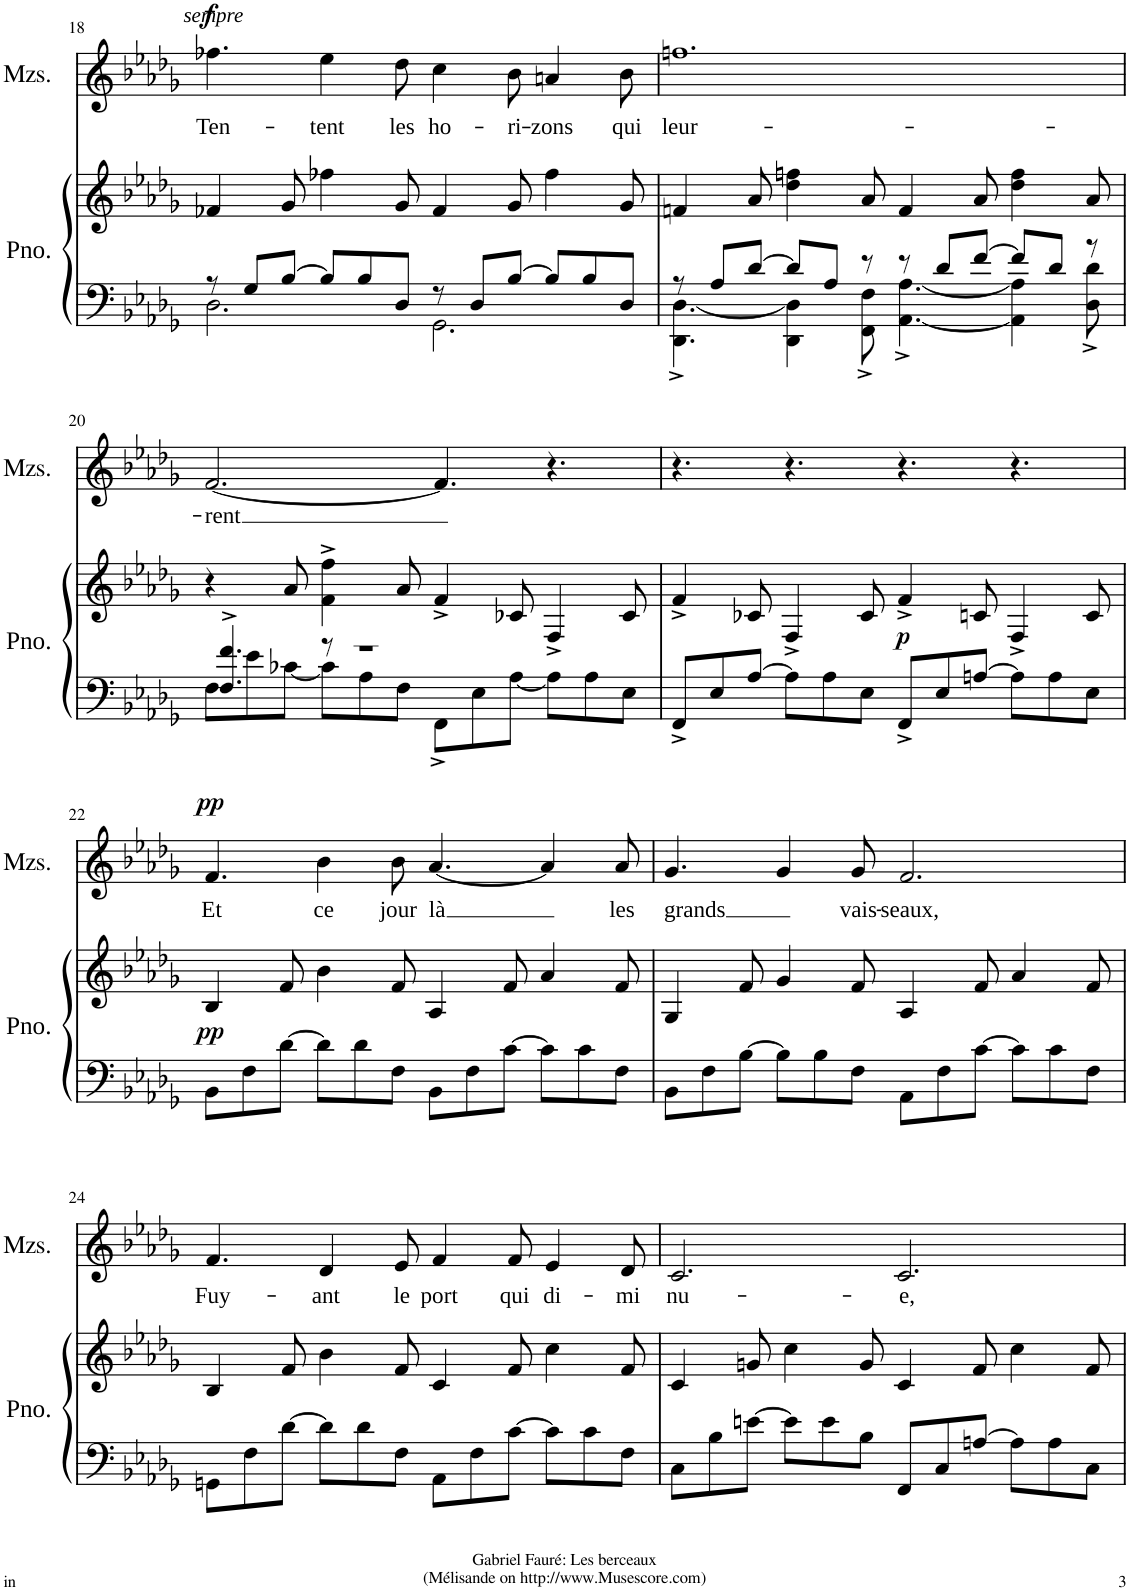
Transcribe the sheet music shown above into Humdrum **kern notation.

**kern	**kern	**dynam	**kern	**text	**dynam
*part2	*part2	*part2	*part1	*part1	*part1
*staff3	*staff2	*staff2/3	*staff1	*staff1	*staff1
*I"Piano	*	*	*I"Mezzo	*	*
*I'Pno.	*	*	*	*	*
!!LO:PB:g=z
*clefF4	*clefG2	*	*clefG2	*	*
*k[b-e-a-d-g-]	*k[b-e-a-d-g-]	*	*k[b-e-a-d-g-]	*	*
*M12/8	*M12/8	*	*M12/8	*	*
=18	=18	=18	=18	=18	=18
*^	*	*	*	*	*
!	!	!	!	!	!LO:LY:b	!LO:DY:a
!	!	!	!	!	!	!LO:DY:n=1:a
8r	2.D-\	4f-X/	.	4.ff-X\	Ten-	f other-dynamics
8G-/L	.	.	.	.	.	.
[8B-/J	.	8g-/	.	.	.	.
!	!	!	!	!	!LO:LY:b	!
8B-/L]	.	4ff-X\	.	4ee-\	tent	.
8B-/	.	.	.	.	.	.
!	!	!	!	!	!LO:LY:b	!
8D-/J	.	8g-/	.	8dd-\	les	.
!	!	!	!	!	!LO:LY:b	!
8r	2.GG-\	4f-/	.	4cc\	ho-	.
8D-/L	.	.	.	.	.	.
!	!	!	!	!	!LO:LY:b	!
[8B-/J	.	8g-/	.	8b-\	-ri-	.
!	!	!	!	!	!LO:LY:b	!
8B-/L]	.	4ff-\	.	4an/	-zons	.
8B-/	.	.	.	.	.	.
!	!	!	!	!	!LO:LY:b	!
8D-/J	.	8g-/	.	8b-\	qui	.
=19	=19	=19	=19	=19	=19	=19
!	!	!	!	!	!LO:LY:b	!
8r	4.DD-\^ [4.D-\^	4fn/	.	1.ffn	leur-	.
8A-/L	.	.	.	.	.	.
[8d-/J	.	8a-/	.	.	.	.
8d-/L]	4DD-\ 4D-\]	4dd-\ 4ffn\	.	.	.	.
8A-/J	.	.	.	.	.	.
8r	8FF\^ 8F\^	8a-/	.	.	.	.
8r	[4.AA-\^ [4.A-\^	4f/	.	.	.	.
8d-/L	.	.	.	.	.	.
[8f/J	.	8a-/	.	.	.	.
8f/L]	4AA-\] 4A-\]	4dd-\ 4ff\	.	.	.	.
8d-/J	.	.	.	.	.	.
8r	8D-\^ 8d-\^	8a-/	.	.	.	.
!!LO:LB:g=z
=20	=20	=20	=20	=20	=20	=20
!	!	!	!	!	!LO:LY:b	!
4.F/^ 4.f/^	8F\L	4r	.	[2.f/	-rent	.
.	8e-\	.	.	.	.	.
.	[8c-X\J	8a-/	.	.	.	.
8r	8c-\L]	4f\^ 4ff\^	.	.	.	.
1r	8A-\	.	.	.	.	.
.	8F\J	8a-/	.	.	.	.
.	8FF^\L	4f^/	.	4.f/]	.	.
.	8E-\	.	.	.	.	.
.	[8A-\J	8c-X/	.	.	.	.
.	8A-\L]	4F^/	.	4.r	.	.
.	8A-\	.	.	.	.	.
.	8E-\J	8c-/	.	.	.	.
*v	*v	*	*	*	*	*
=21	=21	=21	=21	=21	=21
8FF^/L	4f^/	.	4.r	.	.
8E-/	.	.	.	.	.
[8A-/J	8c-X/	.	.	.	.
8A-\L]	4F^/	.	4.r	.	.
8A-\	.	.	.	.	.
8E-\J	8c-/	.	.	.	.
!	!	!LO:DY:b	!	!	!
8FF^/L	4f^/	p	4.r	.	.
8E-/	.	.	.	.	.
[8An/J	8cn/	.	.	.	.
8A\L]	4F^/	.	4.r	.	.
8A\	.	.	.	.	.
8E-\J	8c/	.	.	.	.
!!LO:LB:g=z
=22	=22	=22	=22	=22	=22
!	!	!LO:DY:a=2	!	!LO:LY:b	!LO:DY:a
8BB-\L	4B-/	pp	4.f/	Et	pp
8F\	.	.	.	.	.
[8d-\J	8f/	.	.	.	.
!	!	!	!	!LO:LY:b	!
8d-\L]	4b-\	.	4b-\	ce	.
8d-\	.	.	.	.	.
!	!	!	!	!LO:LY:b	!
8F\J	8f/	.	8b-\	jour	.
!	!	!	!	!LO:LY:b	!
8BB-\L	4A-/	.	[4.a-/	là	.
8F\	.	.	.	.	.
[8c\J	8f/	.	.	.	.
8c\L]	4a-/	.	4a-/]	.	.
8c\	.	.	.	.	.
!	!	!	!	!LO:LY:b	!
8F\J	8f/	.	8a-/	les	.
=23	=23	=23	=23	=23	=23
!	!	!	!	!LO:LY:b	!
8BB-\L	4G-/	.	4.g-/	grands	.
8F\	.	.	.	.	.
[8B-\J	8f/	.	.	.	.
8B-\L]	4g-/	.	4g-/	.	.
8B-\	.	.	.	.	.
!	!	!	!	!LO:LY:b	!
8F\J	8f/	.	8g-/	vais-	.
!	!	!	!	!LO:LY:b	!
8AA-\L	4A-/	.	2.f/	-seaux,	.
8F\	.	.	.	.	.
[8c\J	8f/	.	.	.	.
8c\L]	4a-/	.	.	.	.
8c\	.	.	.	.	.
8F\J	8f/	.	.	.	.
!!LO:LB:g=z
=24	=24	=24	=24	=24	=24
!	!	!	!	!LO:LY:b	!
8GGn\L	4B-/	.	4.f/	Fuy-	.
8F\	.	.	.	.	.
[8d-\J	8f/	.	.	.	.
!	!	!	!	!LO:LY:b	!
8d-\L]	4b-\	.	4d-/	-ant	.
8d-\	.	.	.	.	.
!	!	!	!	!LO:LY:b	!
8F\J	8f/	.	8e-/	le	.
!	!	!	!	!LO:LY:b	!
8AA-\L	4c/	.	4f/	port	.
8F\	.	.	.	.	.
!	!	!	!	!LO:LY:b	!
[8c\J	8f/	.	8f/	qui	.
!	!	!	!	!LO:LY:b	!
8c\L]	4cc\	.	4e-/	di-	.
8c\	.	.	.	.	.
!	!	!	!	!LO:LY:b	!
8F\J	8f/	.	8d-/	-mi	.
=25	=25	=25	=25	=25	=25
!	!	!	!	!LO:LY:b	!
8C\L	4c/	.	2.c/	nu-	.
8B-\	.	.	.	.	.
[8en\J	8gn/	.	.	.	.
8e\L]	4cc\	.	.	.	.
8e\	.	.	.	.	.
8B-\J	8g/	.	.	.	.
!	!	!	!	!LO:LY:b	!
8FF/L	4c/	.	2.c/	-e,	.
8C/	.	.	.	.	.
[8An/J	8f/	.	.	.	.
8A\L]	4cc\	.	.	.	.
8A\	.	.	.	.	.
8C\J	8f/	.	.	.	.
=	=	=	=	=	=
*-	*-	*-	*-	*-	*-
